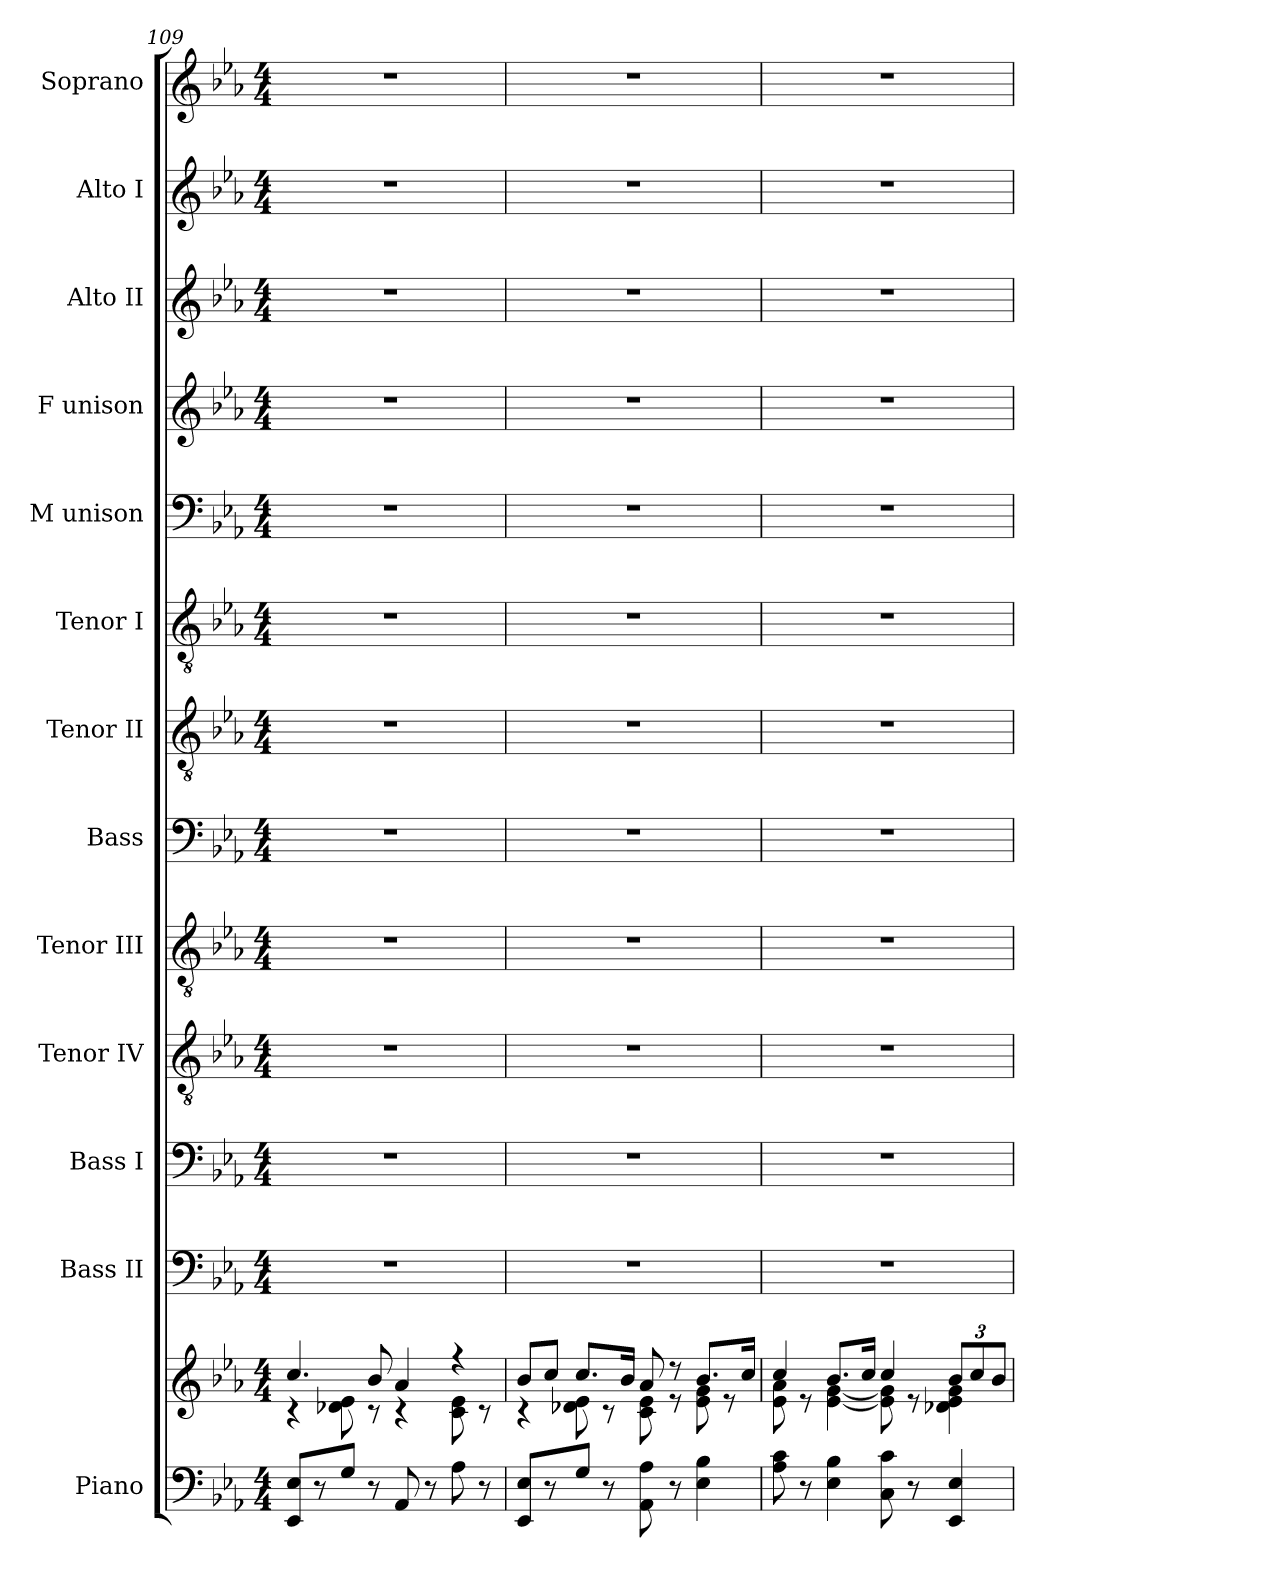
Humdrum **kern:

**kern	**kern	**kern	**kern	**kern	**kern	**kern	**kern	**kern	**kern	**kern	**kern	**kern	**kern
*part13	*part13	*part12	*part11	*part10	*part9	*part8	*part7	*part6	*part5	*part4	*part3	*part2	*part1
*staff14	*staff13	*staff12	*staff11	*staff10	*staff9	*staff8	*staff7	*staff6	*staff5	*staff4	*staff3	*staff2	*staff1
*I"Piano	*	*I"Bass II	*I"Bass I	*I"Tenor IV	*I"Tenor III	*I"Bass	*I"Tenor II	*I"Tenor I	*I"M unison	*I"F unison	*I"Alto II	*I"Alto I	*I"Soprano
*I'Pno.	*	*I'B.II	*I'B.I	*I'T.IV	*I'T.III	*I'B.	*I'T.II	*I'T.I	*I'M.u.	*I'F.u.	*I'A.II	*I'A.I	*I'S.
*clefF4	*clefG2	*clefF4	*clefF4	*clefGv2	*clefGv2	*clefF4	*clefGv2	*clefGv2	*clefF4	*clefG2	*clefG2	*clefG2	*clefG2
*k[b-e-a-]	*k[b-e-a-]	*k[b-e-a-]	*k[b-e-a-]	*k[b-e-a-]	*k[b-e-a-]	*k[b-e-a-]	*k[b-e-a-]	*k[b-e-a-]	*k[b-e-a-]	*k[b-e-a-]	*k[b-e-a-]	*k[b-e-a-]	*k[b-e-a-]
*M4/4	*M4/4	*M4/4	*M4/4	*M4/4	*M4/4	*M4/4	*M4/4	*M4/4	*M4/4	*M4/4	*M4/4	*M4/4	*M4/4
=109	=109	=109	=109	=109	=109	=109	=109	=109	=109	=109	=109	=109	=109
*	*^	*	*	*	*	*	*	*	*	*	*	*	*
8EE-/ 8E-/L	4.cc/	4r	1r	1r	1r	1r	1r	1r	1r	1r	1r	1r	1r	1r
8r	.	.	.	.	.	.	.	.	.	.	.	.	.	.
8G/J	.	8d-X\ 8e-\	.	.	.	.	.	.	.	.	.	.	.	.
8r	8b-/	8r	.	.	.	.	.	.	.	.	.	.	.	.
8AA-/	4a-/	4r	.	.	.	.	.	.	.	.	.	.	.	.
8r	.	.	.	.	.	.	.	.	.	.	.	.	.	.
8A-\	4r	8c\ 8e-\	.	.	.	.	.	.	.	.	.	.	.	.
8r	.	8r	.	.	.	.	.	.	.	.	.	.	.	.
=110	=110	=110	=110	=110	=110	=110	=110	=110	=110	=110	=110	=110	=110	=110
8EE-/ 8E-/L	8b-/L	4r	1r	1r	1r	1r	1r	1r	1r	1r	1r	1r	1r	1r
8r	8cc/J	.	.	.	.	.	.	.	.	.	.	.	.	.
8G/J	8.cc/L	8d-X\ 8e-\	.	.	.	.	.	.	.	.	.	.	.	.
8r	.	8r	.	.	.	.	.	.	.	.	.	.	.	.
.	16b-/Jk	.	.	.	.	.	.	.	.	.	.	.	.	.
8AA-\ 8A-\	8a-/	8c\ 8e-\	.	.	.	.	.	.	.	.	.	.	.	.
8r	8r	8r	.	.	.	.	.	.	.	.	.	.	.	.
4E-\ 4B-\	8.b-/L	8e-\ 8g\	.	.	.	.	.	.	.	.	.	.	.	.
.	.	8r	.	.	.	.	.	.	.	.	.	.	.	.
.	16cc/Jk	.	.	.	.	.	.	.	.	.	.	.	.	.
!!LO:LB:g=z
=111	=111	=111	=111	=111	=111	=111	=111	=111	=111	=111	=111	=111	=111	=111
8A-\ 8c\	4cc/	8e-\ 8a-\	1r	1r	1r	1r	1r	1r	1r	1r	1r	1r	1r	1r
8r	.	8r	.	.	.	.	.	.	.	.	.	.	.	.
4E-\ 4B-\	8.b-/L	[4e-\ [4g\	.	.	.	.	.	.	.	.	.	.	.	.
.	16cc/Jk	.	.	.	.	.	.	.	.	.	.	.	.	.
8C\ 8c\	4cc/	8e-\] 8g\]	.	.	.	.	.	.	.	.	.	.	.	.
8r	.	8r	.	.	.	.	.	.	.	.	.	.	.	.
*	*Xbrackettup	*	*	*	*	*	*	*	*	*	*	*	*	*
4EE-/ 4E-/	12b-/L	4d-X\ 4e-\ 4g\	.	.	.	.	.	.	.	.	.	.	.	.
.	12cc/	.	.	.	.	.	.	.	.	.	.	.	.	.
.	12b-/J	.	.	.	.	.	.	.	.	.	.	.	.	.
*	*v	*v	*	*	*	*	*	*	*	*	*	*	*	*
=	=	=	=	=	=	=	=	=	=	=	=	=	=
*-	*-	*-	*-	*-	*-	*-	*-	*-	*-	*-	*-	*-	*-
